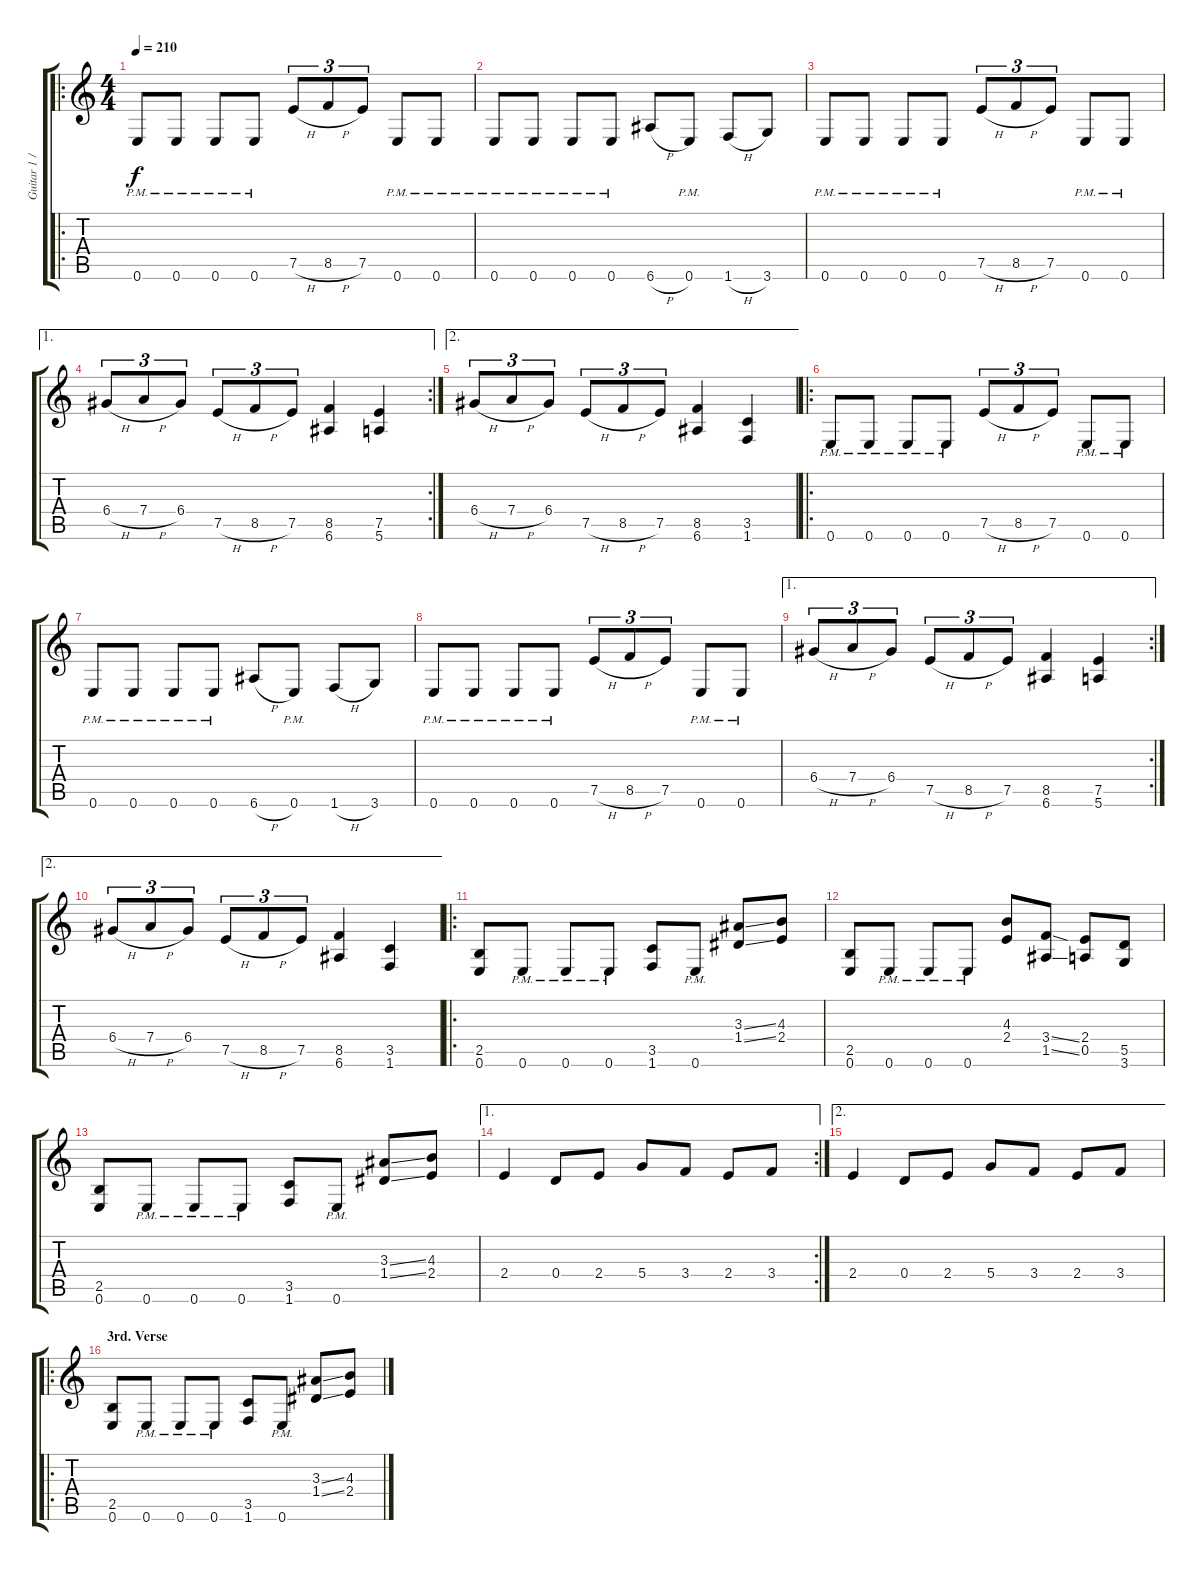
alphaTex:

\track ("Guitar 1 / Eric Peterson" "Guitar 1 /") {instrument distortionguitar}
\staff {score tabs}
\tuning (E4 B3 G3 D3 A2 E2) {hide}
\ro
\ts (4 4)
\tempo 210
\clef g2
\ks c
0.6{pm}.8{dy f} 0.6{pm}.8 0.6{pm}.8 0.6{pm}.8 7.5{h}.8{tu (3 2)} 8.5{h}.8{tu (3 2)} 7.5.8{tu (3 2)} 0.6{pm}.8 0.6{pm}.8 |
0.6{pm}.8 0.6{pm}.8 0.6{pm}.8 0.6{pm}.8 6.6{h}.8 0.6{pm}.8 1.6{h}.8 3.6.8 |
0.6{pm}.8 0.6{pm}.8 0.6{pm}.8 0.6{pm}.8 7.5{h}.8{tu (3 2)} 8.5{h}.8{tu (3 2)} 7.5.8{tu (3 2)} 0.6{pm}.8 0.6{pm}.8 |
\ae 1
\rc 2
6.4{h}.8{tu (3 2)} 7.4{h}.8{tu (3 2)} 6.4.8{tu (3 2)} 7.5{h}.8{tu (3 2)} 8.5{h}.8{tu (3 2)} 7.5.8{tu (3 2)} (8.5 6.6).4 (7.5 5.6).4 |
\ae 2
6.4{h}.8{tu (3 2)} 7.4{h}.8{tu (3 2)} 6.4.8{tu (3 2)} 7.5{h}.8{tu (3 2)} 8.5{h}.8{tu (3 2)} 7.5.8{tu (3 2)} (8.5 6.6).4 (3.5 1.6).4 |
\ro
0.6{pm}.8 0.6{pm}.8 0.6{pm}.8 0.6{pm}.8 7.5{h}.8{tu (3 2)} 8.5{h}.8{tu (3 2)} 7.5.8{tu (3 2)} 0.6{pm}.8 0.6{pm}.8 |
0.6{pm}.8 0.6{pm}.8 0.6{pm}.8 0.6{pm}.8 6.6{h}.8 0.6{pm}.8 1.6{h}.8 3.6.8 |
0.6{pm}.8 0.6{pm}.8 0.6{pm}.8 0.6{pm}.8 7.5{h}.8{tu (3 2)} 8.5{h}.8{tu (3 2)} 7.5.8{tu (3 2)} 0.6{pm}.8 0.6{pm}.8 |
\ae 1
\rc 2
6.4{h}.8{tu (3 2)} 7.4{h}.8{tu (3 2)} 6.4.8{tu (3 2)} 7.5{h}.8{tu (3 2)} 8.5{h}.8{tu (3 2)} 7.5.8{tu (3 2)} (8.5 6.6).4 (7.5 5.6).4 |
\ae 2
6.4{h}.8{tu (3 2)} 7.4{h}.8{tu (3 2)} 6.4.8{tu (3 2)} 7.5{h}.8{tu (3 2)} 8.5{h}.8{tu (3 2)} 7.5.8{tu (3 2)} (8.5 6.6).4 (3.5 1.6).4 |
\ro
(2.5 0.6).8 0.6{pm}.8 0.6{pm}.8 0.6{pm}.8 (3.5 1.6).8 0.6{pm}.8 (3.3{ss} 1.4{ss}).8 (4.3 2.4).8 |
(2.5 0.6).8 0.6{pm}.8 0.6{pm}.8 0.6{pm}.8 (4.3 2.4).8 (3.4{ss} 1.5{ss}).8 (2.4 0.5).8 (5.5 3.6).8 |
(2.5 0.6).8 0.6{pm}.8 0.6{pm}.8 0.6{pm}.8 (3.5 1.6).8 0.6{pm}.8 (3.3{ss} 1.4{ss}).8 (4.3 2.4).8 |
\ae 1
\rc 2
2.4.4 0.4.8 2.4.8 5.4.8 3.4.8 2.4.8 3.4.8 |
\ae 2
2.4.4 0.4.8 2.4.8 5.4.8 3.4.8 2.4.8 3.4.8 |
\ro
\section ("" "3rd. Verse")
(2.5 0.6).8 0.6{pm}.8 0.6{pm}.8 0.6{pm}.8 (3.5 1.6).8 0.6{pm}.8 (3.3{ss} 1.4{ss}).8 (4.3 2.4).8
